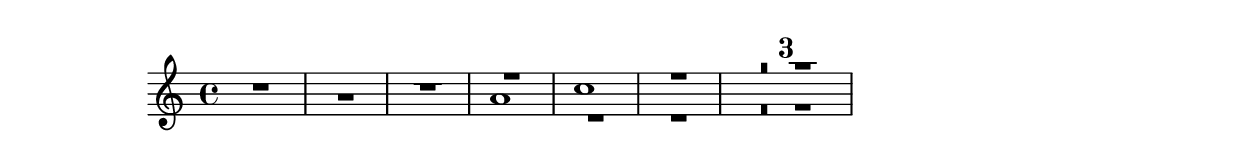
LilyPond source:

%% Do not edit this file; it is automatically
%% generated from LSR http://lsr.dsi.unimi.it
%% This file is in the public domain.
\version "2.13.16"

\header {
  lsrtags = "rhythms, tweaks-and-overrides"

%% Translation of GIT committish: 1d589aa04c20d7711bf662618adbdd6d445db29d
 doctitlees = "Posicionar los silencios multicompás"
 texidoces = "
A diferencia de los silencios normales, no existe una instrucción
predefinida para modificar la posición predeterminada de un
símbolo de silencio multicompás sobre el pentagrama, adjuntándolo
a una nota, independientemente de cuál sea su forma.  Sin embargo,
en la música polifónica los silencios multicompás de las voces de
numeración par e impar están separados verticalmente.  La
colocación de los silencios multicompás se puede controlar como se
ve a continuación:

"
%% Translation of GIT committish: 0a868be38a775ecb1ef935b079000cebbc64de40
texidocde = "
Anders als bei normalen Pausen gibt es keinen direkten Befehl, um die
vertikale Position von Ganztaktpausen zu beeinflussen, indem man sie an
eine Tonhöhe anhängt.  In polyphoner Notation wird aber dennoch die
Position der Pausen von geraden und ungeraden Stimmen voneinander
unterschieden.  Die Position von Ganztaktpausen kann wie folgt verändert
werden:
 "
  doctitlede = "Positionierung von Ganztaktpausen"


%% Translation of GIT committish: 4da4307e396243a5a3bc33a0c2753acac92cb685
  texidocfr = "
Si l'on peut positionner verticalement un silence simple en le
rattachant à une note, il n'en va pas de même pour un silence
multi-mesures.  Néanmoins, et uniquement dans le cadre de musique
polyphonique, les silences multi-mesures sont positionnés différemment
selon qu'ils appartiennent à une voix au numéro pair ou impair.  Le
positionnement des silences multi-mesures peut se contrôler ainsi :
"
  doctitlefr = "Positionnement des silences multi-mesures"

  texidoc = "
Unlike ordinary rests, there is no predefined command to change the
staff position of a multi-measure rest symbol of either form by
attaching it to a note.  However, in polyphonic music multi-measure
rests in odd-numbered and even-numbered voices are vertically
separated. The positioning of multi-measure rests can be controlled as
follows:

"
  doctitle = "Positioning multi-measure rests"
} % begin verbatim

\relative c'' {
  % MMR - Multi-Measure Rest
  % MMRs by default are set under the fourth line
  R1
  % They can be moved with an override
  \override MultiMeasureRest #'staff-position = #-2
  R1
  % A value of 0 is the default position;
  % the following trick moves the rest to the center line
  \override MultiMeasureRest #'staff-position = #-0.01
  R1
  % MMRs in odd-numbered voices are under the top line
  << { R1 } \\ { a1 } >>
  % MMRs in even-numbered voices are under the bottom line
  << { c1 } \\ { R1 } >>
  % They remain separated even in empty measures
  << { R1 } \\ { R1 } >>
  % This brings them together even though there are two voices
  \compressFullBarRests
  <<
    \revert MultiMeasureRest #'staff-position
    { R1*3 }
    \\
    \revert MultiMeasureRest #'staff-position
    { R1*3 }
  >>
}
